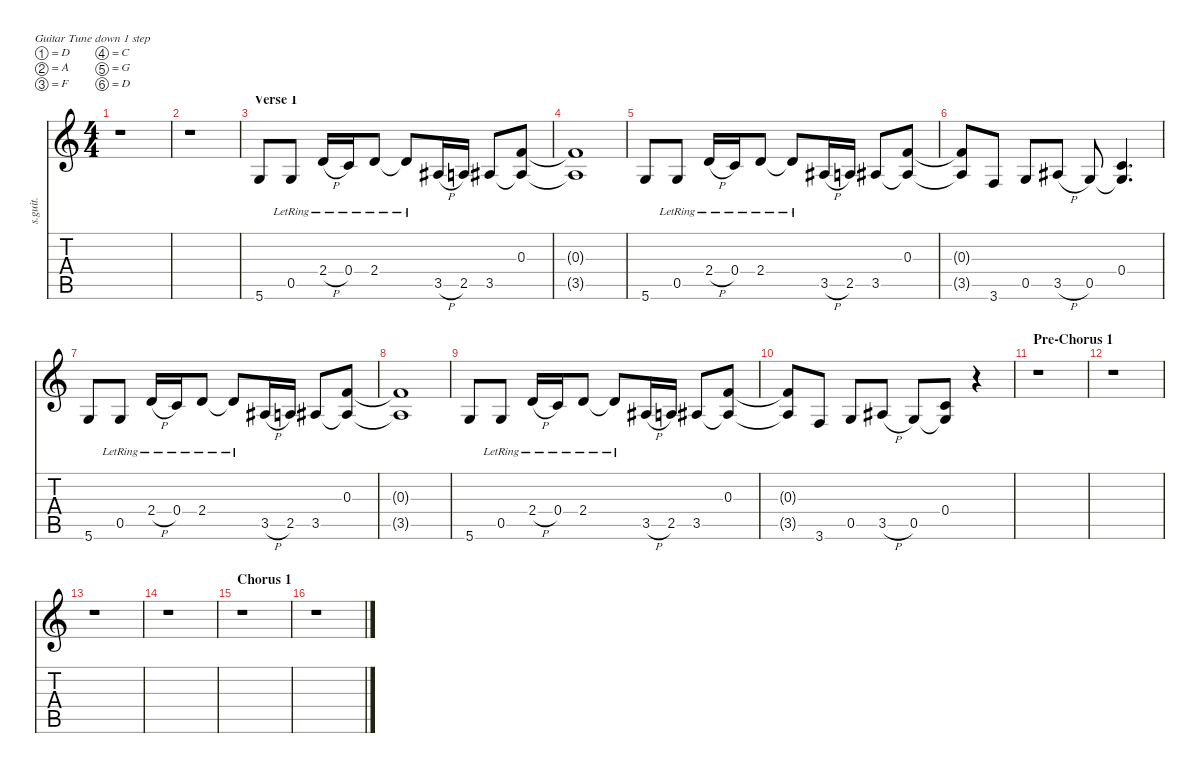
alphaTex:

\defaultSystemsLayout 4
\hideDynamics
\bracketExtendMode nobrackets
\track ("Aether - Rhythm" "s.guit.") {instrument electricguitarclean}
\staff {score tabs}
\tuning (D4 A3 F3 C3 G2 D2)
\ts (4 4)
\tempo (88 hide)
\clef g2
\ks c
r.1{dy f} |
r.1 |
\section ("" "Verse 1")
5.6.8 0.5{lr}.8 2.4{h lr}.16 0.4{lr}.16 2.4{lr}.8 2.4{lr t}.8 3.5{h acc #}.16 2.5.16 3.5{acc #}.8 (0.3 3.5{t acc #}).8 |
(0.3{t} 3.5{t acc #}).1 |
5.6.8 0.5{lr}.8 2.4{h lr}.16 0.4{lr}.16 2.4{lr}.8 2.4{lr t}.8 3.5{h acc #}.16 2.5.16 3.5{acc #}.8 (0.3 3.5{t acc #}).8 |
(0.3{t} 3.5{t acc #}).8 3.6.8 0.5.8 3.5{h acc #}.8 0.5.8 (0.4 0.5{t}).4{d} |
5.6.8 0.5{lr}.8 2.4{h lr}.16 0.4{lr}.16 2.4{lr}.8 2.4{lr t}.8 3.5{h acc #}.16 2.5.16 3.5{acc #}.8 (0.3 3.5{t acc #}).8 |
(0.3{t} 3.5{t acc #}).1 |
5.6.8 0.5{lr}.8 2.4{h lr}.16 0.4{lr}.16 2.4{lr}.8 2.4{lr t}.8 3.5{h acc #}.16 2.5.16 3.5{acc #}.8 (0.3 3.5{t acc #}).8 |
(0.3{t} 3.5{t acc #}).8 3.6.8 0.5.8 3.5{h acc #}.8 0.5.8 (0.4 0.5{t}).8 r.4 |
\section ("" "Pre-Chorus 1")
r.1 |
r.1 |
r.1 |
r.1 |
\section ("" "Chorus 1")
r.1 |
r.1
